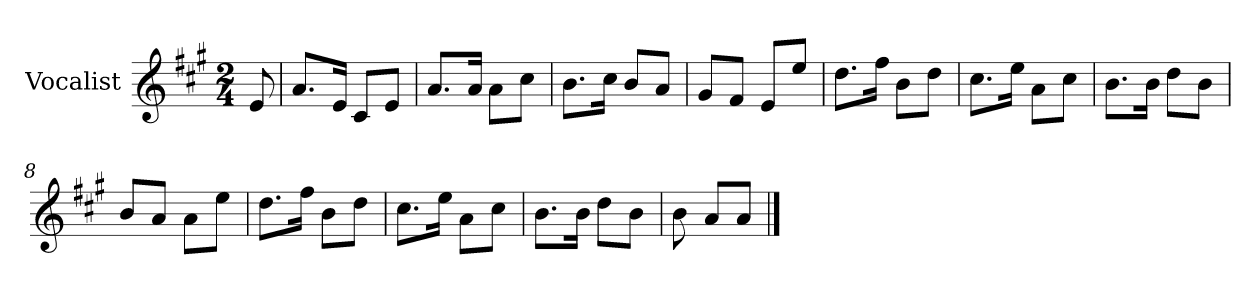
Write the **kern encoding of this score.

**kern
*part1
*staff1
*I"Vocalist
*k[f#c#g#]
*A:
*M2/4
=
8e
=1
8.aL
16eJk
8c#L
8eJ
=2
8.aL
16aJk
8aL
8cc#J
=3
8.bL
16cc#Jk
8bL
8aJ
=4
8g#L
8f#J
8eL
8eeJ
=5
8.ddL
16ff#Jk
8bL
8ddJ
=6
8.cc#L
16eeJk
8aL
8cc#J
=7
8.bL
16bJk
8ddL
8bJ
=8
8bL
8aJ
8aL
8eeJ
=9
8.ddL
16ff#Jk
8bL
8ddJ
=10
8.cc#L
16eeJk
8aL
8cc#J
=11
8.bL
16bJk
8ddL
8bJ
=12
8b
8aL
8aJ
==
*-
